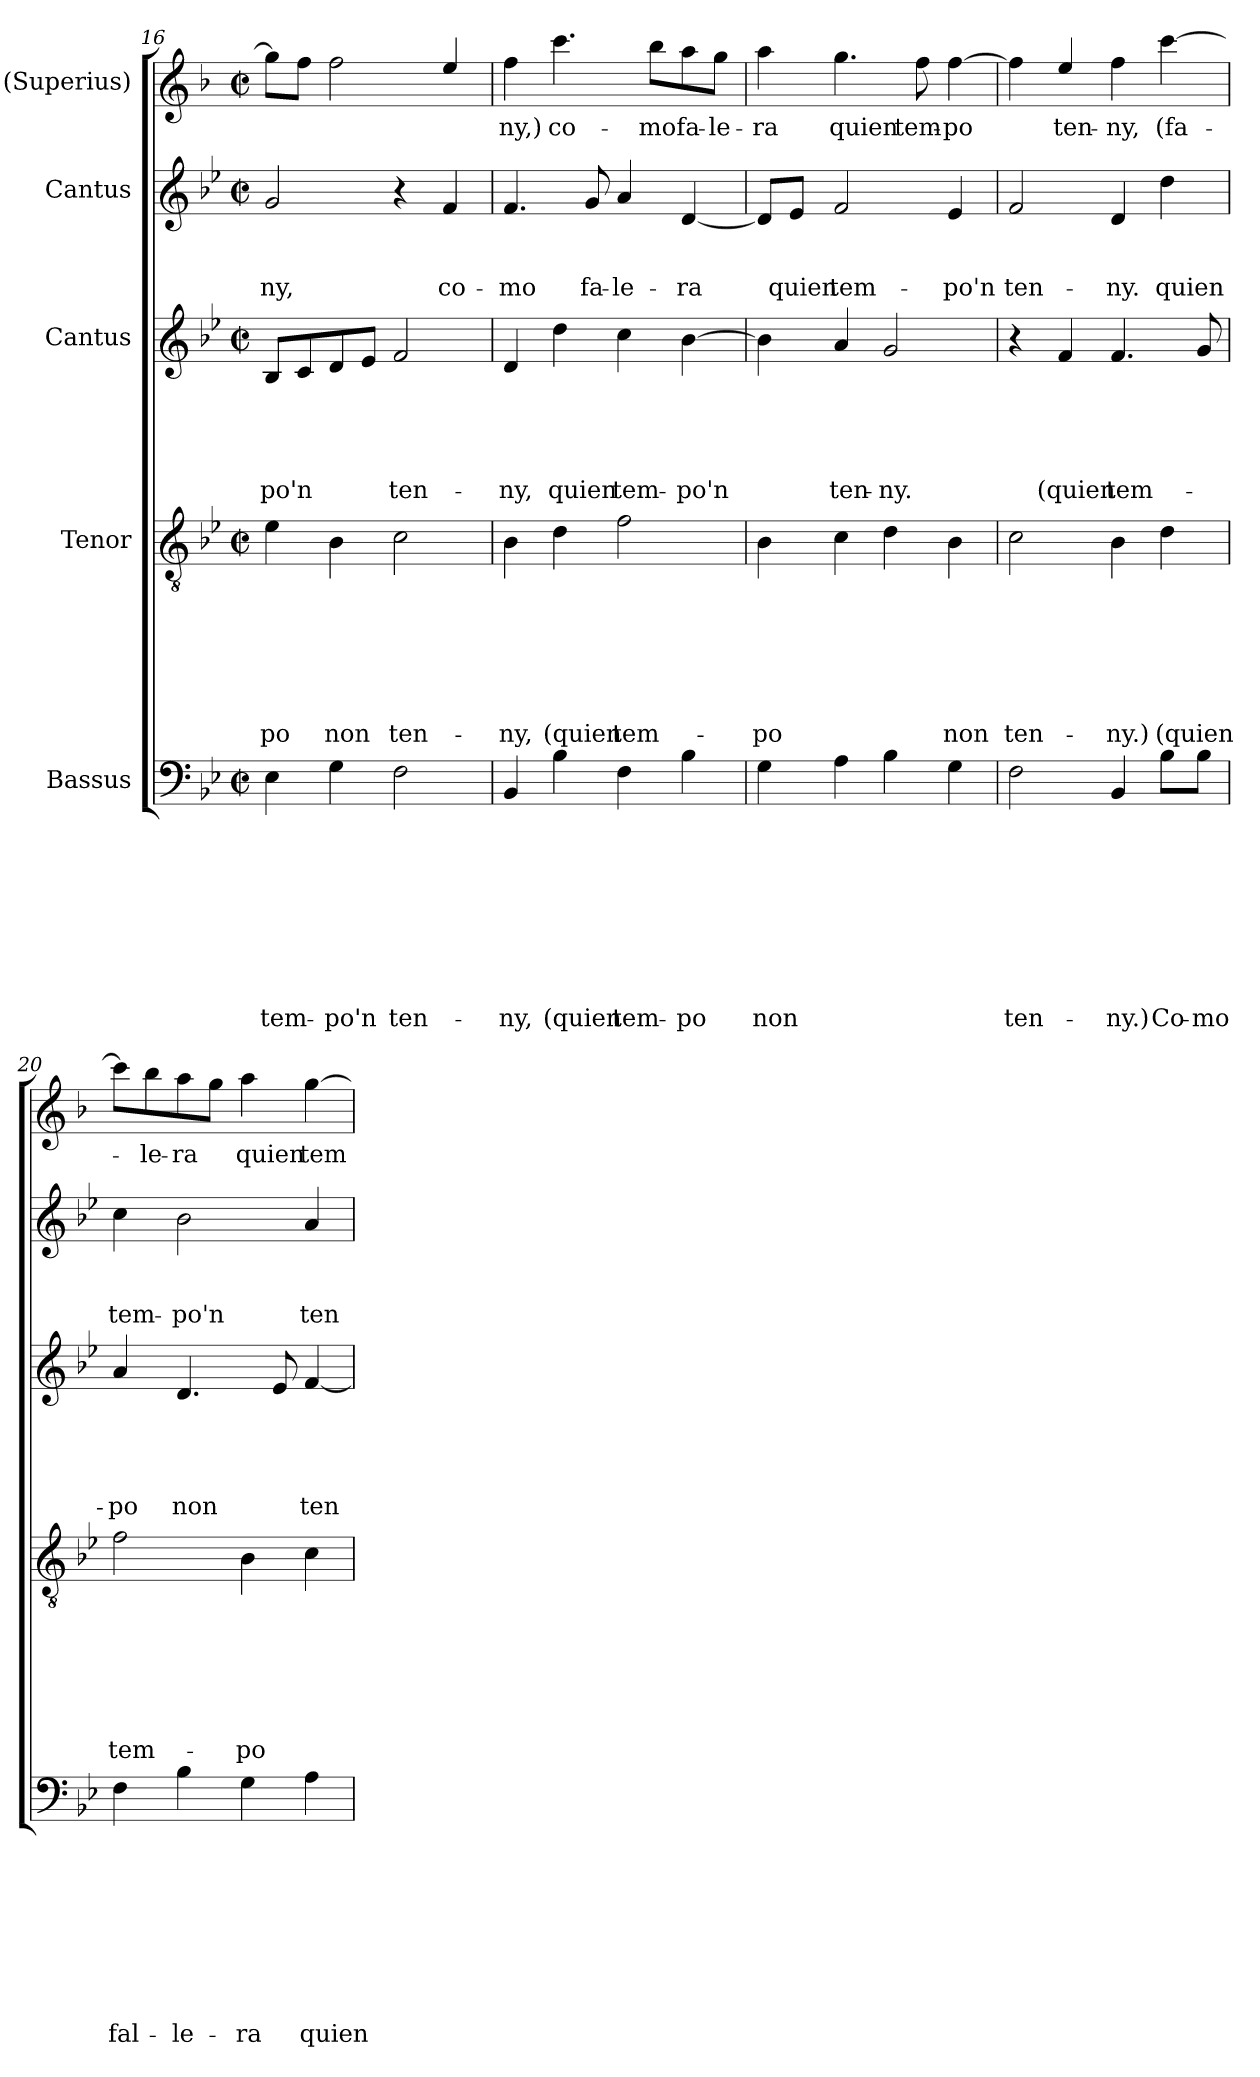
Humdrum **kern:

**kern	**text	**text	**text	**text	**text	**text	**text	**text	**text	**kern	**text	**text	**text	**text	**text	**text	**text	**kern	**text	**text	**text	**text	**text	**kern	**text	**text	**text	**kern	**text
*part5	*part5	*part5	*part5	*part5	*part5	*part5	*part5	*part5	*part5	*part4	*part4	*part4	*part4	*part4	*part4	*part4	*part4	*part3	*part3	*part3	*part3	*part3	*part3	*part2	*part2	*part2	*part2	*part1	*part1
*staff5	*staff5	*staff5	*staff5	*staff5	*staff5	*staff5	*staff5	*staff5	*staff5	*staff4	*staff4	*staff4	*staff4	*staff4	*staff4	*staff4	*staff4	*staff3	*staff3	*staff3	*staff3	*staff3	*staff3	*staff2	*staff2	*staff2	*staff2	*staff1	*staff1
*I"Bassus	*	*	*	*	*	*	*	*	*	*I"Tenor	*	*	*	*	*	*	*	*I"Cantus	*	*	*	*	*	*I"Cantus	*	*	*	*I"(Superius)	*
*clefF4	*	*	*	*	*	*	*	*	*	*clefGv2	*	*	*	*	*	*	*	*clefG2	*	*	*	*	*	*clefG2	*	*	*	*clefG2	*
*	*	*	*	*	*	*	*	*	*	*	*	*	*	*	*	*	*	*	*	*	*	*	*	*	*	*	*	*ITrd4c7	*
*k[b-e-]	*	*	*	*	*	*	*	*	*	*k[b-e-]	*	*	*	*	*	*	*	*k[b-e-]	*	*	*	*	*	*k[b-e-]	*	*	*	*k[b-e-]	*
*B-:	*	*	*	*	*	*	*	*	*	*B-:	*	*	*	*	*	*	*	*B-:	*	*	*	*	*	*B-:	*	*	*	*B-:	*
*M2/2	*	*	*	*	*	*	*	*	*	*M2/2	*	*	*	*	*	*	*	*M2/2	*	*	*	*	*	*M2/2	*	*	*	*M2/2	*
*met(c|)	*	*	*	*	*	*	*	*	*	*met(c|)	*	*	*	*	*	*	*	*met(c|)	*	*	*	*	*	*met(c|)	*	*	*	*met(c|)	*
=16	=16	=16	=16	=16	=16	=16	=16	=16	=16	=16	=16	=16	=16	=16	=16	=16	=16	=16	=16	=16	=16	=16	=16	=16	=16	=16	=16	=16	=16
4E-\	.	.	.	.	.	.	.	.	tem-	4e-\	.	.	.	.	.	.	-po	8B-/L	.	.	.	.	-po'n	2g/	.	.	-ny,	8cc\L]	.
.	.	.	.	.	.	.	.	.	.	.	.	.	.	.	.	.	.	8c/	.	.	.	.	.	.	.	.	.	8b-\J	.
4G\	.	.	.	.	.	.	.	.	-po'n	4B-\	.	.	.	.	.	.	non	8d/	.	.	.	.	.	.	.	.	.	2b-\	.
.	.	.	.	.	.	.	.	.	.	.	.	.	.	.	.	.	.	8e-/J	.	.	.	.	.	.	.	.	.	.	.
2F\	.	.	.	.	.	.	.	.	ten-	2c\	.	.	.	.	.	.	ten-	2f/	.	.	.	.	ten-	4r	.	.	.	.	.
.	.	.	.	.	.	.	.	.	.	.	.	.	.	.	.	.	.	.	.	.	.	.	.	4f/	.	.	co-	4a/	.
!!LO:LB:g=z
=17	=17	=17	=17	=17	=17	=17	=17	=17	=17	=17	=17	=17	=17	=17	=17	=17	=17	=17	=17	=17	=17	=17	=17	=17	=17	=17	=17	=17	=17
4BB-/	.	.	.	.	.	.	.	.	-ny,	4B-\	.	.	.	.	.	.	-ny,	4d/	.	.	.	.	-ny,	4.f/	.	.	-mo	4b-\	-ny,)
4B-\	.	.	.	.	.	.	.	.	(quien	4d\	.	.	.	.	.	.	(quien	4dd\	.	.	.	.	quien	.	.	.	.	4.ff\	co-
.	.	.	.	.	.	.	.	.	.	.	.	.	.	.	.	.	.	.	.	.	.	.	.	8g/	.	.	fa-	.	.
4F\	.	.	.	.	.	.	.	.	tem-	2f\	.	.	.	.	.	.	tem-	4cc\	.	.	.	.	tem-	4a/	.	.	-le-	.	.
.	.	.	.	.	.	.	.	.	.	.	.	.	.	.	.	.	.	.	.	.	.	.	.	.	.	.	.	8ee-\L	-mo
4B-\	.	.	.	.	.	.	.	.	-po	.	.	.	.	.	.	.	.	[4b-\	.	.	.	.	-po'n	[4d/	.	.	-ra	8dd\	fa-
.	.	.	.	.	.	.	.	.	.	.	.	.	.	.	.	.	.	.	.	.	.	.	.	.	.	.	.	8cc\J	-le-
=18	=18	=18	=18	=18	=18	=18	=18	=18	=18	=18	=18	=18	=18	=18	=18	=18	=18	=18	=18	=18	=18	=18	=18	=18	=18	=18	=18	=18	=18
4G\	.	.	.	.	.	.	.	.	non	4B-\	.	.	.	.	.	.	-po	4b-\]	.	.	.	.	.	8d/L]	.	.	.	4dd\	-ra
.	.	.	.	.	.	.	.	.	.	.	.	.	.	.	.	.	.	.	.	.	.	.	.	8e-/J	.	.	quien	.	.
4A\	.	.	.	.	.	.	.	.	.	4c\	.	.	.	.	.	.	.	4a/	.	.	.	.	ten-	2f/	.	.	tem-	4.cc\	quien
4B-\	.	.	.	.	.	.	.	.	.	4d\	.	.	.	.	.	.	.	2g/	.	.	.	.	-ny.	.	.	.	.	.	.
.	.	.	.	.	.	.	.	.	.	.	.	.	.	.	.	.	.	.	.	.	.	.	.	.	.	.	.	8b-\	tem-
4G\	.	.	.	.	.	.	.	.	.	4B-\	.	.	.	.	.	.	non	.	.	.	.	.	.	4e-/	.	.	-po'n	[4b-\	-po
=19	=19	=19	=19	=19	=19	=19	=19	=19	=19	=19	=19	=19	=19	=19	=19	=19	=19	=19	=19	=19	=19	=19	=19	=19	=19	=19	=19	=19	=19
2F\	.	.	.	.	.	.	.	.	ten-	2c\	.	.	.	.	.	.	ten-	4r	.	.	.	.	.	2f/	.	.	ten-	4b-\]	.
.	.	.	.	.	.	.	.	.	.	.	.	.	.	.	.	.	.	4f/	.	.	.	.	(quien	.	.	.	.	4a/	ten-
4BB-/	.	.	.	.	.	.	.	.	-ny.)	4B-\	.	.	.	.	.	.	-ny.)	4.f/	.	.	.	.	tem-	4d/	.	.	-ny.	4b-\	-ny,
8B-\L	.	.	.	.	.	.	.	.	Co-	4d\	.	.	.	.	.	.	(quien	.	.	.	.	.	.	4dd\	.	.	quien	[4ff\	(fa-
8B-\J	.	.	.	.	.	.	.	.	-mo	.	.	.	.	.	.	.	.	8g/	.	.	.	.	.	.	.	.	.	.	.
=20	=20	=20	=20	=20	=20	=20	=20	=20	=20	=20	=20	=20	=20	=20	=20	=20	=20	=20	=20	=20	=20	=20	=20	=20	=20	=20	=20	=20	=20
4F\	.	.	.	.	.	.	.	.	fal-	2f\	.	.	.	.	.	.	tem-	4a/	.	.	.	.	-po	4cc\	.	.	tem-	8ff\L]	.
.	.	.	.	.	.	.	.	.	.	.	.	.	.	.	.	.	.	.	.	.	.	.	.	.	.	.	.	8ee-\	-le-
4B-\	.	.	.	.	.	.	.	.	-le-	.	.	.	.	.	.	.	.	4.d/	.	.	.	.	non	2b-\	.	.	-po'n	8dd\	-ra
.	.	.	.	.	.	.	.	.	.	.	.	.	.	.	.	.	.	.	.	.	.	.	.	.	.	.	.	8cc\J	.
4G\	.	.	.	.	.	.	.	.	-ra	4B-\	.	.	.	.	.	.	-po	.	.	.	.	.	.	.	.	.	.	4dd\	quien
.	.	.	.	.	.	.	.	.	.	.	.	.	.	.	.	.	.	8e-/	.	.	.	.	.	.	.	.	.	.	.
4A\	.	.	.	.	.	.	.	.	quien	4c\	.	.	.	.	.	.	.	[4f/	.	.	.	.	ten-	4a/	.	.	ten-	[4cc\	tem-
=	=	=	=	=	=	=	=	=	=	=	=	=	=	=	=	=	=	=	=	=	=	=	=	=	=	=	=	=	=
*-	*-	*-	*-	*-	*-	*-	*-	*-	*-	*-	*-	*-	*-	*-	*-	*-	*-	*-	*-	*-	*-	*-	*-	*-	*-	*-	*-	*-	*-
